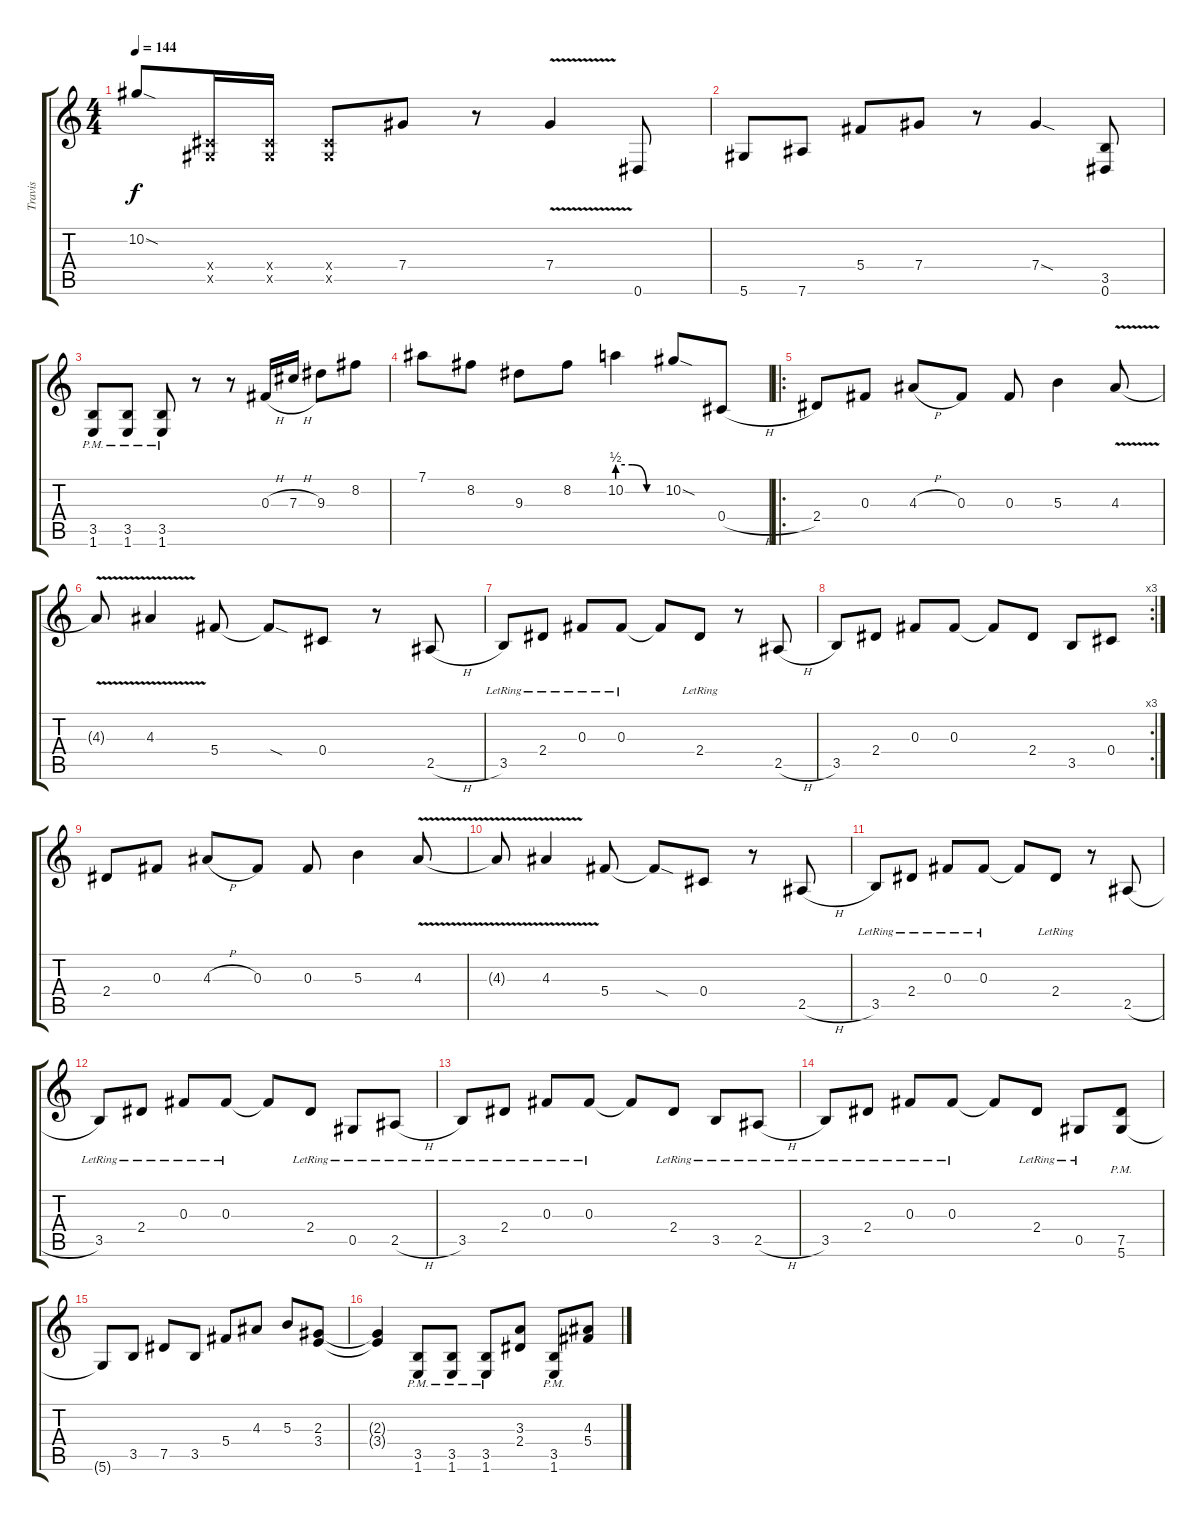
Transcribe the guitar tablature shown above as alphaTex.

\track ("Travis" "Travis") {instrument distortionguitar}
\staff {score tabs}
\tuning (Eb4 Bb3 Gb3 Db3 Ab2 Eb2) {hide}
\ts (4 4)
\tempo 144
\clef g2
\ks c
10.2{sod}.8{dy f} (0.4{x} 0.5{x}).16 (0.4{x} 0.5{x}).16 (0.4{x} 0.5{x}).8 7.4.8 r.8 7.4{v}.4 0.6.8 |
5.6.8 7.6.8 5.4.8 7.4.8 r.8 7.4{sod}.4 (3.5 0.6).8 |
(3.5{pm} 1.6{pm}).8 (3.5{pm} 1.6{pm}).8 (3.5{pm} 1.6{pm}).8 r.8 r.8 0.3{h}.16 7.3{h}.16 9.3.8 8.2.8 |
7.1.8 8.2.8 9.3.8 8.2.8 10.2{be (custom 0 2 20 2 40 0 60 0)}.4 10.2{sod}.8 0.4{h}.8 |
\ro
2.4.8 0.3.8 4.3{h}.8 0.3.8 0.3.8 5.3.4 4.3{v}.8 |
4.3{v t}.8 4.3{v}.4 5.4.8 5.4{sod t}.8 0.4.8 r.8 2.5{h}.8 |
3.5{lr}.8 2.4{lr}.8 0.3{lr}.8 0.3{lr}.8 0.3{t}.8 2.4{lr}.8 r.8 2.5{h}.8 |
\rc 3
3.5.8 2.4.8 0.3.8 0.3.8 0.3{t}.8 2.4.8 3.5.8 0.4.8 |
2.4.8 0.3.8 4.3{h}.8 0.3.8 0.3.8 5.3.4 4.3{v}.8 |
4.3{v t}.8 4.3{v}.4 5.4.8 5.4{sod t}.8 0.4.8 r.8 2.5{h}.8 |
3.5{lr}.8 2.4{lr}.8 0.3{lr}.8 0.3{lr}.8 0.3{t}.8 2.4{lr}.8 r.8 2.5{h}.8 |
3.5{lr}.8 2.4{lr}.8 0.3{lr}.8 0.3{lr}.8 0.3{t}.8 2.4{lr}.8 0.5{lr}.8 2.5{h lr}.8 |
3.5{lr}.8 2.4{lr}.8 0.3{lr}.8 0.3{lr}.8 0.3{t}.8 2.4{lr}.8 3.5{lr}.8 2.5{h lr}.8 |
3.5{lr}.8 2.4{lr}.8 0.3{lr}.8 0.3{lr}.8 0.3{t}.8 2.4{lr}.8 0.5{lr}.8 (7.5{pm} 5.6{pm}).8 |
5.6{t}.8 3.5.8 7.5.8 3.5.8 5.4.8 4.3.8 5.3.8 (2.3 3.4).8 |
(2.3{t} 3.4{t}).4 (3.5{pm} 1.6{pm}).8 (3.5{pm} 1.6{pm}).8 (3.5{pm} 1.6{pm}).8 (3.3 2.4).8 (3.5{pm} 1.6{pm}).8 (4.3 5.4).8
